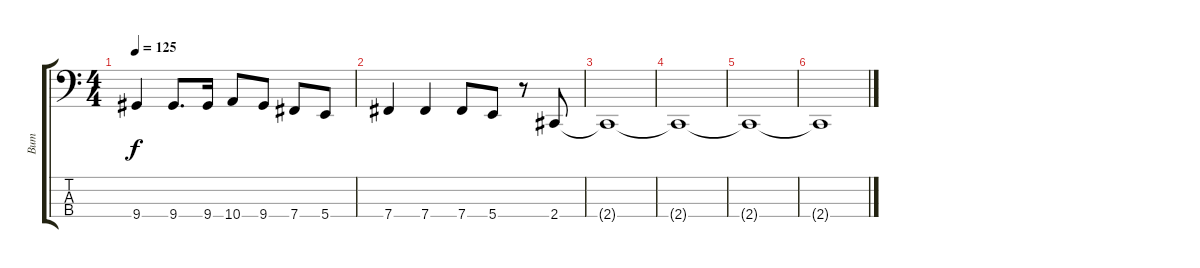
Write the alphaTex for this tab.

\track ("Вит" "Вит") {instrument electricbassfinger}
\staff {score tabs}
\tuning (E2 B1 Gb1 B0) {hide}
\ts (4 4)
\tempo 125
\clef f4
\ks c
9.4.4{dy f} 9.4.8{d} 9.4.16 10.4.8 9.4.8 7.4.8 5.4.8 |
7.4.4 7.4.4 7.4.8 5.4.8 r.8 2.4.8 |
2.4{t}.1 |
2.4{t}.1 |
2.4{t}.1 |
2.4{t}.1
